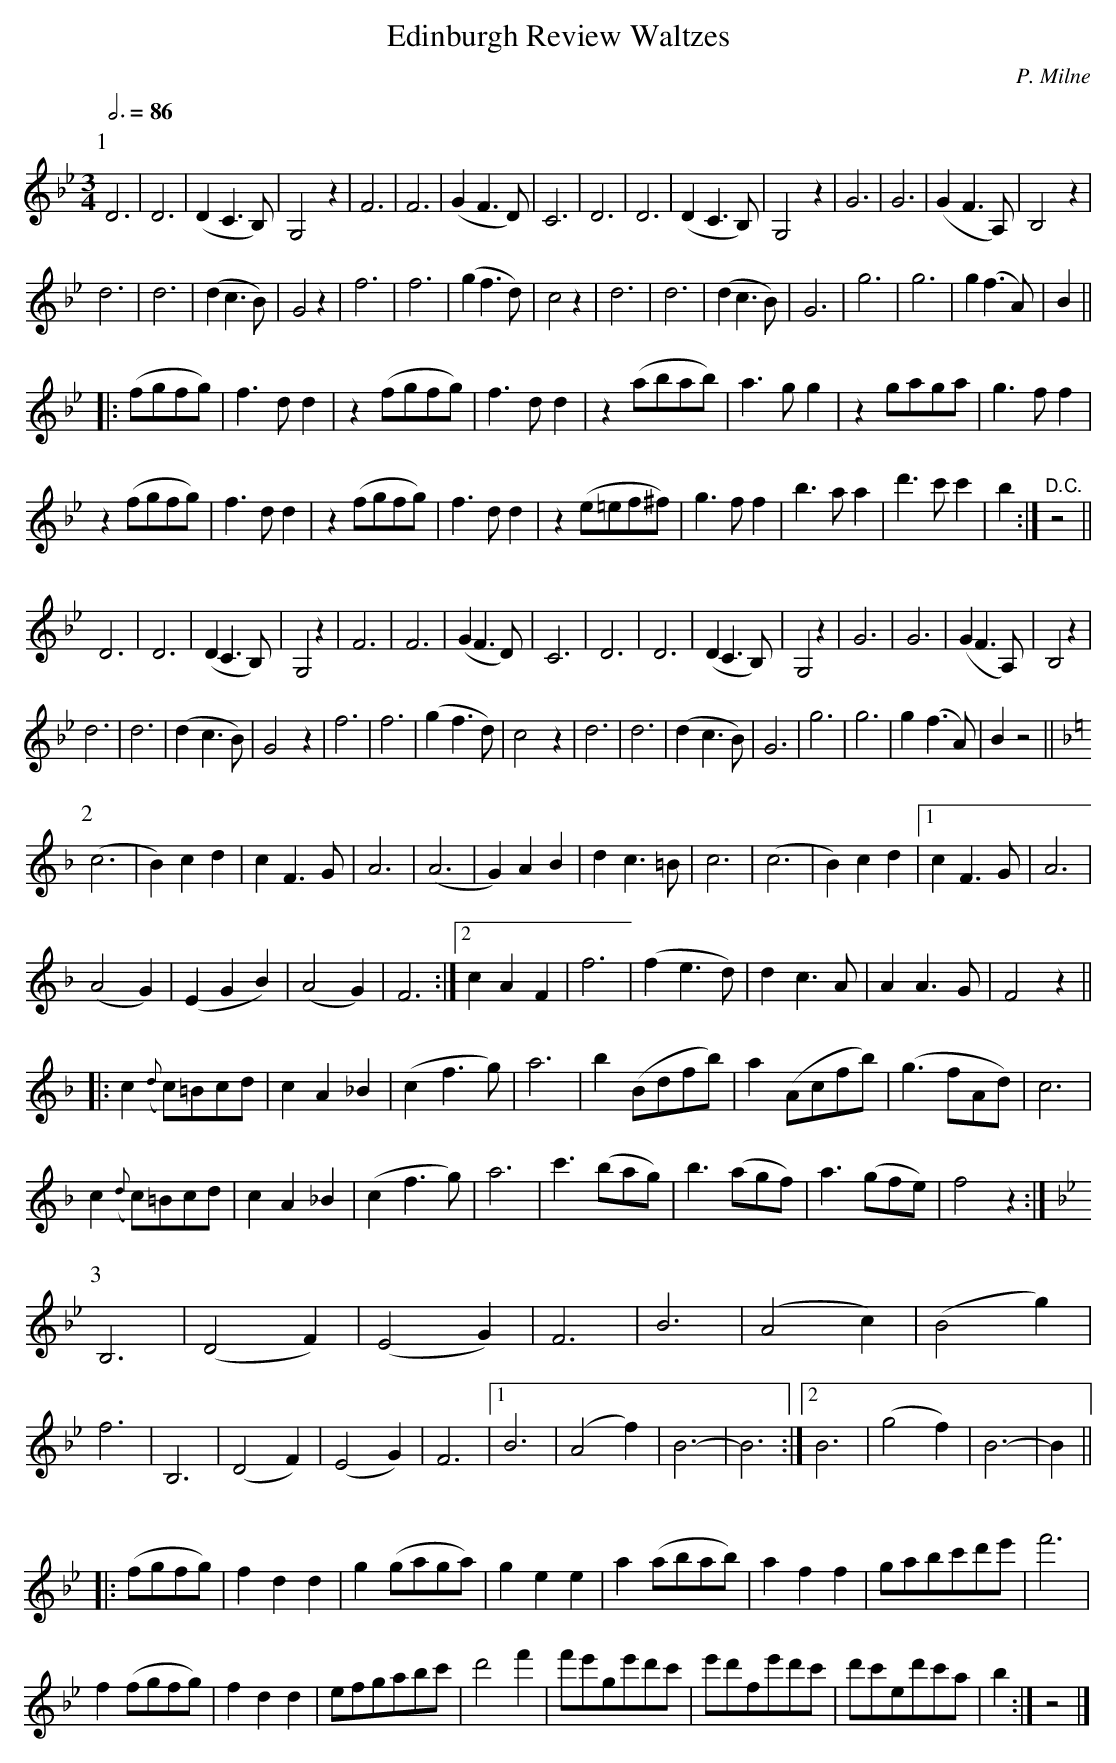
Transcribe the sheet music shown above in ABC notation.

X:1
T:Edinburgh Review Waltzes
C:P. Milne
M:3/4
L:1/4
Q:3/4=86
K:Bb
P:1
D3|D3|(DC>B,)|G,2z|F3|F3|(G F>D) |C3  |\
D3|D3|(DC>B,)|G,2z|G3|G3|(G F>A,)|B,2z|
d3|d3|(dc>B) |G2 z|f3|f3|(g f>d) |c2 z|\
d3|d3|(dc>B) |G3  |g3|g3| g(f>A) |B  ||
|:(f/g/f/g/)  |f>dd|z (f/g/f/g/)|f>dd   |\
 z(a/b/a/b/)  |a>gg|z  g/a/g/a/ |g>ff   |
 z(f/g/f/g/)  |f>dd|z (f/g/f/g/)|f>dd   |\
 z(e/=e/f/^f/)|g>ff|b>aa        |d'>c'c'|b:|"^D.C."z2||
D3|D3|(DC>B,)|G,2z|F3|F3|(G F>D) |C3  |\
D3|D3|(DC>B,)|G,2z|G3|G3|(G F>A,)|B,2z|
d3|d3|(dc>B) |G2 z|f3|f3|(g f>d) |c2 z|\
d3|d3|(dc>B) |G3  |g3|g3| g(f>A) |Bz2||
P:2
K:F
(c3|B)cd|   cF>G|A3|(A3   | G)AB|dc>=B|c3  |\
(c3|B)cd|[1 cF>G|A3|
                    (A2G) |(EGB)|(A2G)|F3 :|\
         [2 cAF |f3|(fe>d)| dc>A|AA>G |F2z||
|:c({d}c/)=B/c/d/|cA_B|(cf>g)|a3|b(B/d/f/b/)|a(A/c/f/b/)|(g>fA/d/) |c3  |
  c({d}c/)=B/c/d/|cA_B|(cf>g)|a3|c'>(ba/g/) |b>(ag/f/)  | a>(gf/e/)|f2z:|
P:3
K:Bb
B,3|(D2F)|(E2G)|F3|   B3|(A2c)|(B2g)|f3 |\
B,3|(D2F)|(E2G)|F3|[1 B3|(A2f)| B3- |B3:|\
                   [2 B3|(g2f)| B3- |B ||
|:   (f/g/f/g/)  |fdd              |g  (g/a/g/a/)   |gee    |\
a    (a/b/a/b/)  |aff              |g/a/b/c'/d'/e'/ |f'3    |
f    (f/g/f/g/)  |fdd              |e/f/g/a/b/c'/   |d'2f'  |\
f'/e'/g/e'/d'/c'/|e'/d'/f/e'/d'/c'/|d'/c'/e/d'/c'/a/|b:|z2 |]
